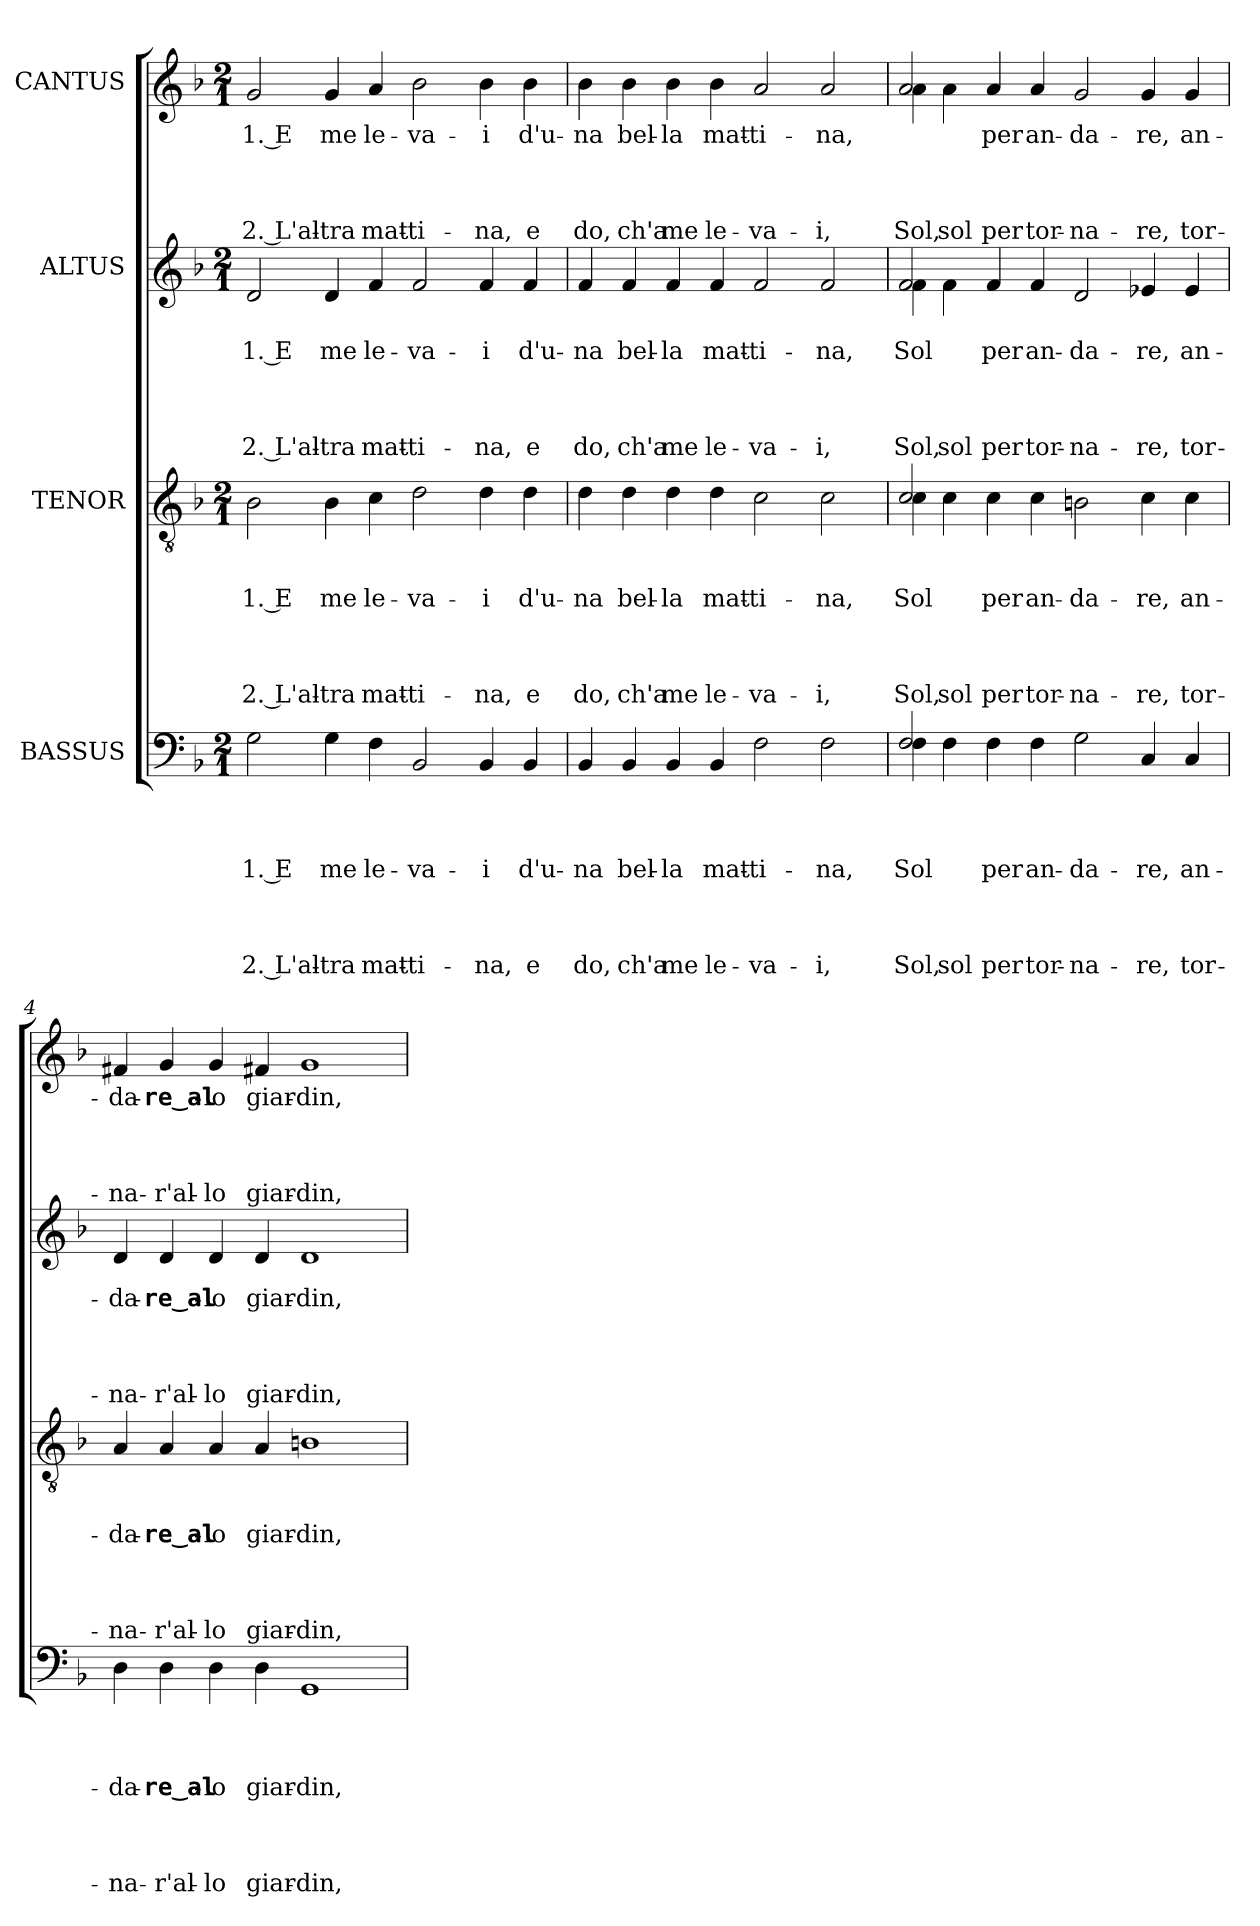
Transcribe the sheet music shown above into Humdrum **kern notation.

**kern	**text	**text	**text	**text	**text	**text	**text	**text	**kern	**text	**text	**text	**text	**text	**text	**text	**kern	**text	**text	**text	**text	**text	**text	**kern	**text	**text	**text	**text	**text
*part4	*part4	*part4	*part4	*part4	*part4	*part4	*part4	*part4	*part3	*part3	*part3	*part3	*part3	*part3	*part3	*part3	*part2	*part2	*part2	*part2	*part2	*part2	*part2	*part1	*part1	*part1	*part1	*part1	*part1
*staff4	*staff4	*staff4	*staff4	*staff4	*staff4	*staff4	*staff4	*staff4	*staff3	*staff3	*staff3	*staff3	*staff3	*staff3	*staff3	*staff3	*staff2	*staff2	*staff2	*staff2	*staff2	*staff2	*staff2	*staff1	*staff1	*staff1	*staff1	*staff1	*staff1
*I"BASSUS	*	*	*	*	*	*	*	*	*I"TENOR	*	*	*	*	*	*	*	*I"ALTUS	*	*	*	*	*	*	*I"CANTUS	*	*	*	*	*
*clefF4	*	*	*	*	*	*	*	*	*clefGv2	*	*	*	*	*	*	*	*clefG2	*	*	*	*	*	*	*clefG2	*	*	*	*	*
*k[b-]	*	*	*	*	*	*	*	*	*k[b-]	*	*	*	*	*	*	*	*k[b-]	*	*	*	*	*	*	*k[b-]	*	*	*	*	*
*d:	*	*	*	*	*	*	*	*	*d:	*	*	*	*	*	*	*	*d:	*	*	*	*	*	*	*d:	*	*	*	*	*
*M2/1	*	*	*	*	*	*	*	*	*M2/1	*	*	*	*	*	*	*	*M2/1	*	*	*	*	*	*	*M2/1	*	*	*	*	*
=1	=1	=1	=1	=1	=1	=1	=1	=1	=1	=1	=1	=1	=1	=1	=1	=1	=1	=1	=1	=1	=1	=1	=1	=1	=1	=1	=1	=1	=1
!	!	!	!	!LO:LY:b	!	!	!	!LO:LY:b	!	!	!	!LO:LY:b	!	!	!	!LO:LY:b	!	!	!LO:LY:b	!	!	!	!LO:LY:b	!	!LO:LY:b	!	!	!	!LO:LY:b
2G\	.	.	.	1. E	.	.	.	2. L'al-	2B-\	.	.	1. E	.	.	.	2. L'al-	2d/	.	1. E	.	.	.	2. L'al-	2g/	1. E	.	.	.	2. L'al-
!	!	!	!	!LO:LY:b	!	!	!	!LO:LY:b	!	!	!	!LO:LY:b	!	!	!	!LO:LY:b	!	!	!LO:LY:b	!	!	!	!LO:LY:b	!	!LO:LY:b	!	!	!	!LO:LY:b
4G\	.	.	.	me	.	.	.	-tra	4B-\	.	.	me	.	.	.	-tra	4d/	.	me	.	.	.	-tra	4g/	me	.	.	.	-tra
!	!	!	!	!LO:LY:b	!	!	!	!LO:LY:b	!	!	!	!LO:LY:b	!	!	!	!LO:LY:b	!	!	!LO:LY:b	!	!	!	!LO:LY:b	!	!LO:LY:b	!	!	!	!LO:LY:b
4F\	.	.	.	le-	.	.	.	mat-	4c\	.	.	le-	.	.	.	mat-	4f/	.	le-	.	.	.	mat-	4a/	le-	.	.	.	mat-
!	!	!	!	!LO:LY:b	!	!	!	!LO:LY:b	!	!	!	!LO:LY:b	!	!	!	!LO:LY:b	!	!	!LO:LY:b	!	!	!	!LO:LY:b	!	!LO:LY:b	!	!	!	!LO:LY:b
2BB-/	.	.	.	-va-	.	.	.	-ti-	2d\	.	.	-va-	.	.	.	-ti-	2f/	.	-va-	.	.	.	-ti-	2b-\	-va-	.	.	.	-ti-
!	!	!	!	!LO:LY:b	!	!	!	!LO:LY:b	!	!	!	!LO:LY:b	!	!	!	!LO:LY:b	!	!	!LO:LY:b	!	!	!	!LO:LY:b	!	!LO:LY:b	!	!	!	!LO:LY:b
4BB-/	.	.	.	-i	.	.	.	-na,	4d\	.	.	-i	.	.	.	-na,	4f/	.	-i	.	.	.	-na,	4b-\	-i	.	.	.	-na,
!	!	!	!	!LO:LY:b	!	!	!	!LO:LY:b	!	!	!	!LO:LY:b	!	!	!	!LO:LY:b	!	!	!LO:LY:b	!	!	!	!LO:LY:b	!	!LO:LY:b	!	!	!	!LO:LY:b
4BB-/	.	.	.	d'u-	.	.	.	e	4d\	.	.	d'u-	.	.	.	e	4f/	.	d'u-	.	.	.	e	4b-\	d'u-	.	.	.	e
=2	=2	=2	=2	=2	=2	=2	=2	=2	=2	=2	=2	=2	=2	=2	=2	=2	=2	=2	=2	=2	=2	=2	=2	=2	=2	=2	=2	=2	=2
!	!	!	!	!LO:LY:b	!	!	!	!LO:LY:b	!	!	!	!LO:LY:b	!	!	!	!LO:LY:b	!	!	!LO:LY:b	!	!	!	!LO:LY:b	!	!LO:LY:b	!	!	!	!LO:LY:b
4BB-/	.	.	.	-na	.	.	.	do,	4d\	.	.	-na	.	.	.	do,	4f/	.	-na	.	.	.	do,	4b-\	-na	.	.	.	do,
!	!	!	!	!LO:LY:b	!	!	!	!LO:LY:b	!	!	!	!LO:LY:b	!	!	!	!LO:LY:b	!	!	!LO:LY:b	!	!	!	!LO:LY:b	!	!LO:LY:b	!	!	!	!LO:LY:b
4BB-/	.	.	.	bel-	.	.	.	ch'a	4d\	.	.	bel-	.	.	.	ch'a	4f/	.	bel-	.	.	.	ch'a	4b-\	bel-	.	.	.	ch'a
!	!	!	!	!LO:LY:b	!	!	!	!LO:LY:b	!	!	!	!LO:LY:b	!	!	!	!LO:LY:b	!	!	!LO:LY:b	!	!	!	!LO:LY:b	!	!LO:LY:b	!	!	!	!LO:LY:b
4BB-/	.	.	.	-la	.	.	.	me	4d\	.	.	-la	.	.	.	me	4f/	.	-la	.	.	.	me	4b-\	-la	.	.	.	me
!	!	!	!	!LO:LY:b	!	!	!	!LO:LY:b	!	!	!	!LO:LY:b	!	!	!	!LO:LY:b	!	!	!LO:LY:b	!	!	!	!LO:LY:b	!	!LO:LY:b	!	!	!	!LO:LY:b
4BB-/	.	.	.	mat-	.	.	.	le-	4d\	.	.	mat-	.	.	.	le-	4f/	.	mat-	.	.	.	le-	4b-\	mat-	.	.	.	le-
!	!	!	!	!LO:LY:b	!	!	!	!LO:LY:b	!	!	!	!LO:LY:b	!	!	!	!LO:LY:b	!	!	!LO:LY:b	!	!	!	!LO:LY:b	!	!LO:LY:b	!	!	!	!LO:LY:b
2F\	.	.	.	-ti-	.	.	.	-va-	2c\	.	.	-ti-	.	.	.	-va-	2f/	.	-ti-	.	.	.	-va-	2a/	-ti-	.	.	.	-va-
!	!	!	!	!LO:LY:b	!	!	!	!LO:LY:b	!	!	!	!LO:LY:b	!	!	!	!LO:LY:b	!	!	!LO:LY:b	!	!	!	!LO:LY:b	!	!LO:LY:b	!	!	!	!LO:LY:b
2F\	.	.	.	-na,	.	.	.	-i,	2c\	.	.	-na,	.	.	.	-i,	2f/	.	-na,	.	.	.	-i,	2a/	-na,	.	.	.	-i,
!!LO:LB:g=z
=3	=3	=3	=3	=3	=3	=3	=3	=3	=3	=3	=3	=3	=3	=3	=3	=3	=3	=3	=3	=3	=3	=3	=3	=3	=3	=3	=3	=3	=3
!	!	!	!	!LO:LY:b	!	!	!	!LO:LY:b	!	!	!	!LO:LY:b	!	!	!	!LO:LY:b	!	!	!LO:LY:b	!	!	!	!LO:LY:b	!	!LO:LY:b	!	!	!	!LO:LY:b
*^	*	*	*	*	*	*	*	*	*^	*	*	*	*	*	*	*	*^	*	*	*	*	*	*	*^	*	*	*	*	*
2F/	4F!\	.	.	.	Sol	.	.	.	Sol,	2c/	4c!\	.	.	Sol	.	.	.	Sol,	2f/	4f!\	.	Sol	.	.	.	Sol,	2a/	4a!\	.	.	.	.	Sol,
!	!	!	!	!	!	!	!	!	!LO:LY:b	!	!	!	!	!	!	!	!	!LO:LY:b	!	!	!	!	!	!	!	!LO:LY:b	!	!	!	!	!	!	!LO:LY:b
.	4F!\	.	.	.	.	.	.	.	sol	.	4c!\	.	.	.	.	.	.	sol	.	4f!\	.	.	.	.	.	sol	.	4a!\	.	.	.	.	sol
!	!	!	!	!	!LO:LY:b	!	!	!	!LO:LY:b	!	!	!	!	!LO:LY:b	!	!	!	!LO:LY:b	!	!	!	!LO:LY:b	!	!	!	!LO:LY:b	!	!	!LO:LY:b	!	!	!	!LO:LY:b
4F\	1.ryy	.	.	.	per	.	.	.	per	4c\	1.ryy	.	.	per	.	.	.	per	4f/	1.ryy	.	per	.	.	.	per	4a/	1.ryy	per	.	.	.	per
!	!	!	!	!	!LO:LY:b	!	!	!	!LO:LY:b	!	!	!	!	!LO:LY:b	!	!	!	!LO:LY:b	!	!	!	!LO:LY:b	!	!	!	!LO:LY:b	!	!	!LO:LY:b	!	!	!	!LO:LY:b
4F\	.	.	.	.	an-	.	.	.	tor-	4c\	.	.	.	an-	.	.	.	tor-	4f/	.	.	an-	.	.	.	tor-	4a/	.	an-	.	.	.	tor-
!	!	!	!	!	!LO:LY:b	!	!	!	!LO:LY:b	!	!	!	!	!LO:LY:b	!	!	!	!LO:LY:b	!	!	!	!LO:LY:b	!	!	!	!LO:LY:b	!	!	!LO:LY:b	!	!	!	!LO:LY:b
2G\	.	.	.	.	-da-	.	.	.	-na-	2Bn\	.	.	.	-da-	.	.	.	-na-	2d/	.	.	-da-	.	.	.	-na-	2g/	.	-da-	.	.	.	-na-
!	!	!	!	!	!LO:LY:b	!	!	!	!LO:LY:b	!	!	!	!	!LO:LY:b	!	!	!	!LO:LY:b	!	!	!	!LO:LY:b	!	!	!	!LO:LY:b	!	!	!LO:LY:b	!	!	!	!LO:LY:b
4C/	.	.	.	.	-re,	.	.	.	-re,	4c\	.	.	.	-re,	.	.	.	-re,	4e-X/	.	.	-re,	.	.	.	-re,	4g/	.	-re,	.	.	.	-re,
!	!	!	!	!	!LO:LY:b	!	!	!	!LO:LY:b	!	!	!	!	!LO:LY:b	!	!	!	!LO:LY:b	!	!	!	!LO:LY:b	!	!	!	!LO:LY:b	!	!	!LO:LY:b	!	!	!	!LO:LY:b
4C/	.	.	.	.	an-	.	.	.	tor-	4c\	.	.	.	an-	.	.	.	tor-	4e-/	.	.	an-	.	.	.	tor-	4g/	.	an-	.	.	.	tor-
*v	*v	*	*	*	*	*	*	*	*	*	*	*	*	*	*	*	*	*	*v	*v	*	*	*	*	*	*	*v	*v	*	*	*	*	*
*	*	*	*	*	*	*	*	*	*v	*v	*	*	*	*	*	*	*	*	*	*	*	*	*	*	*	*	*	*	*	*
=4	=4	=4	=4	=4	=4	=4	=4	=4	=4	=4	=4	=4	=4	=4	=4	=4	=4	=4	=4	=4	=4	=4	=4	=4	=4	=4	=4	=4	=4
!	!	!	!	!LO:LY:b	!	!	!	!LO:LY:b	!	!	!	!LO:LY:b	!	!	!	!LO:LY:b	!	!	!LO:LY:b	!	!	!	!LO:LY:b	!	!LO:LY:b	!	!	!	!LO:LY:b
4D\	.	.	.	-da-	.	.	.	-na-	4A/	.	.	-da-	.	.	.	-na-	4d/	.	-da-	.	.	.	-na-	4f#X/	-da-	.	.	.	-na-
!	!	!	!	!LO:LY:b	!	!	!	!LO:LY:b	!	!	!	!LO:LY:b	!	!	!	!LO:LY:b	!	!	!LO:LY:b	!	!	!	!LO:LY:b	!	!LO:LY:b	!	!	!	!LO:LY:b
4D\	.	.	.	-re‿al-	.	.	.	-r'al-	4A/	.	.	-re‿al-	.	.	.	-r'al-	4d/	.	-re‿al-	.	.	.	-r'al-	4g/	-re‿al-	.	.	.	-r'al-
!	!	!	!	!LO:LY:b	!	!	!	!LO:LY:b	!	!	!	!LO:LY:b	!	!	!	!LO:LY:b	!	!	!LO:LY:b	!	!	!	!LO:LY:b	!	!LO:LY:b	!	!	!	!LO:LY:b
4D\	.	.	.	-lo	.	.	.	-lo	4A/	.	.	-lo	.	.	.	-lo	4d/	.	-lo	.	.	.	-lo	4g/	-lo	.	.	.	-lo
!	!	!	!	!LO:LY:b	!	!	!	!LO:LY:b	!	!	!	!LO:LY:b	!	!	!	!LO:LY:b	!	!	!LO:LY:b	!	!	!	!LO:LY:b	!	!LO:LY:b	!	!	!	!LO:LY:b
4D\	.	.	.	giar-	.	.	.	giar-	4A/	.	.	giar-	.	.	.	giar-	4d/	.	giar-	.	.	.	giar-	4f#X/	giar-	.	.	.	giar-
!	!	!	!	!LO:LY:b	!	!	!	!LO:LY:b	!	!	!	!LO:LY:b	!	!	!	!LO:LY:b	!	!	!LO:LY:b	!	!	!	!LO:LY:b	!	!LO:LY:b	!	!	!	!LO:LY:b
1GG	.	.	.	-din,	.	.	.	-din,	1Bn	.	.	-din,	.	.	.	-din,	1d	.	-din,	.	.	.	-din,	1g	-din,	.	.	.	-din,
=	=	=	=	=	=	=	=	=	=	=	=	=	=	=	=	=	=	=	=	=	=	=	=	=	=	=	=	=	=
*-	*-	*-	*-	*-	*-	*-	*-	*-	*-	*-	*-	*-	*-	*-	*-	*-	*-	*-	*-	*-	*-	*-	*-	*-	*-	*-	*-	*-	*-
